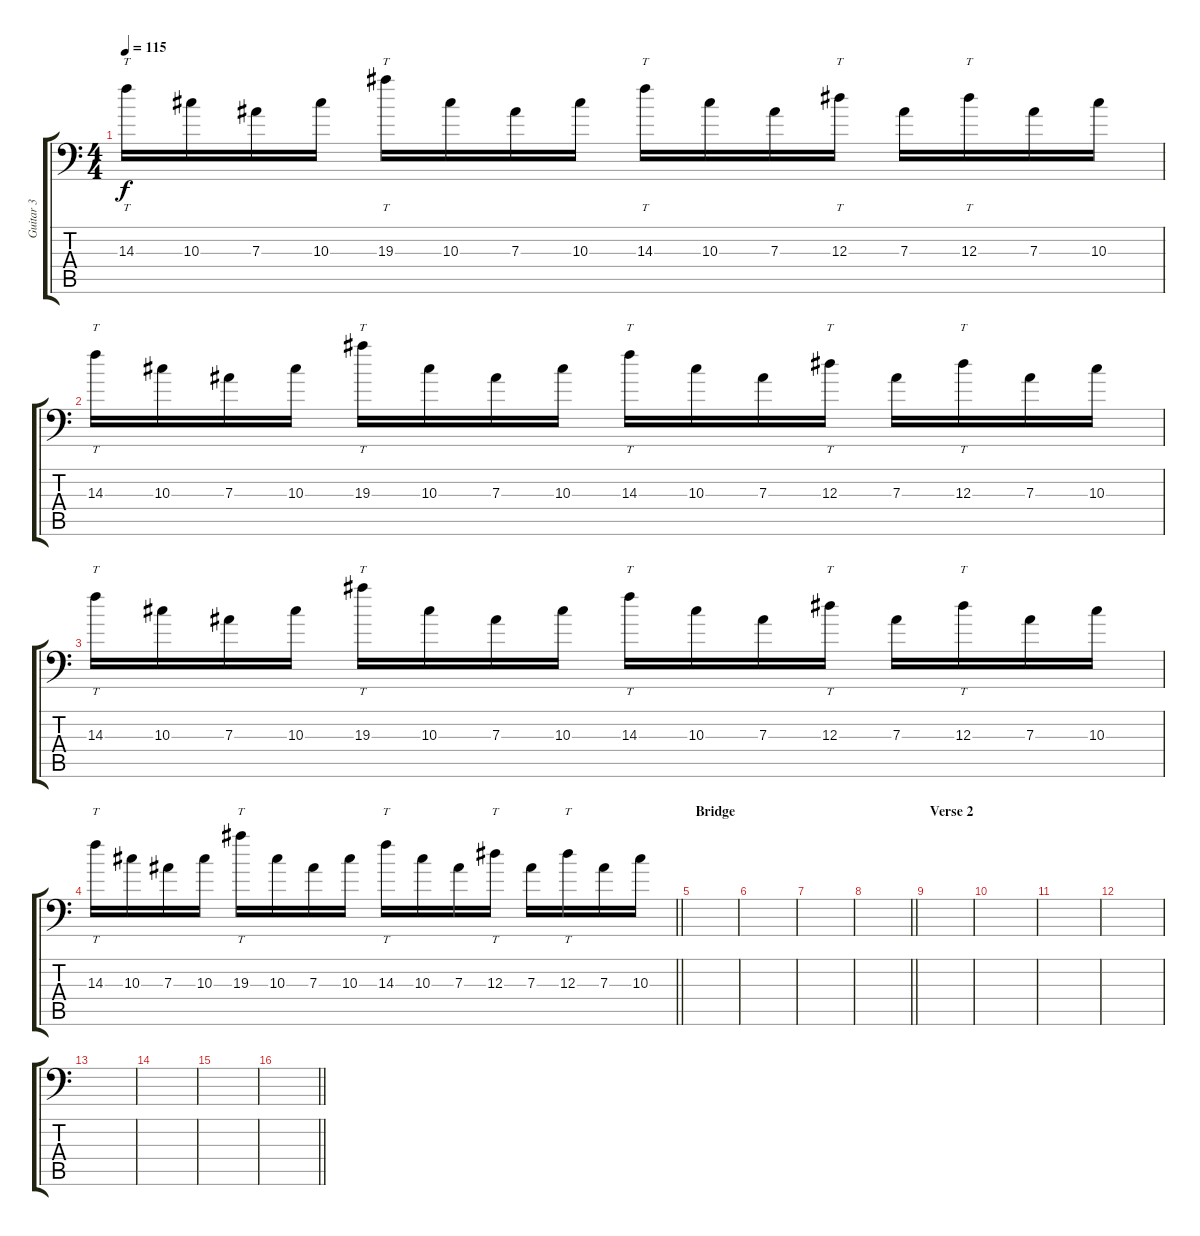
\track ("Guitar 3" "Guitar 3") {instrument distortionguitar}
\staff {score tabs}
\tuning (C4 G3 Eb3 Bb2 F2 Bb1) {hide}
\ts (4 4)
\tempo 115
\clef f4
\ks c
14.3.16{tt dy f} 10.3.16 7.3.16 10.3.16 19.3.16{tt} 10.3.16 7.3.16 10.3.16 14.3.16{tt} 10.3.16 7.3.16 12.3.16{tt} 7.3.16 12.3.16{tt} 7.3.16 10.3.16 |
14.3.16{tt} 10.3.16 7.3.16 10.3.16 19.3.16{tt} 10.3.16 7.3.16 10.3.16 14.3.16{tt} 10.3.16 7.3.16 12.3.16{tt} 7.3.16 12.3.16{tt} 7.3.16 10.3.16 |
14.3.16{tt} 10.3.16 7.3.16 10.3.16 19.3.16{tt} 10.3.16 7.3.16 10.3.16 14.3.16{tt} 10.3.16 7.3.16 12.3.16{tt} 7.3.16 12.3.16{tt} 7.3.16 10.3.16 |
\barLineRight lightlight
14.3.16{tt} 10.3.16 7.3.16 10.3.16 19.3.16{tt} 10.3.16 7.3.16 10.3.16 14.3.16{tt} 10.3.16 7.3.16 12.3.16{tt} 7.3.16 12.3.16{tt} 7.3.16 10.3.16 |
\section ("" "Bridge")
|
|
|
\barLineRight lightlight
|
\section ("" "Verse 2")
|
|
|
|
|
|
|
\barLineRight lightlight
